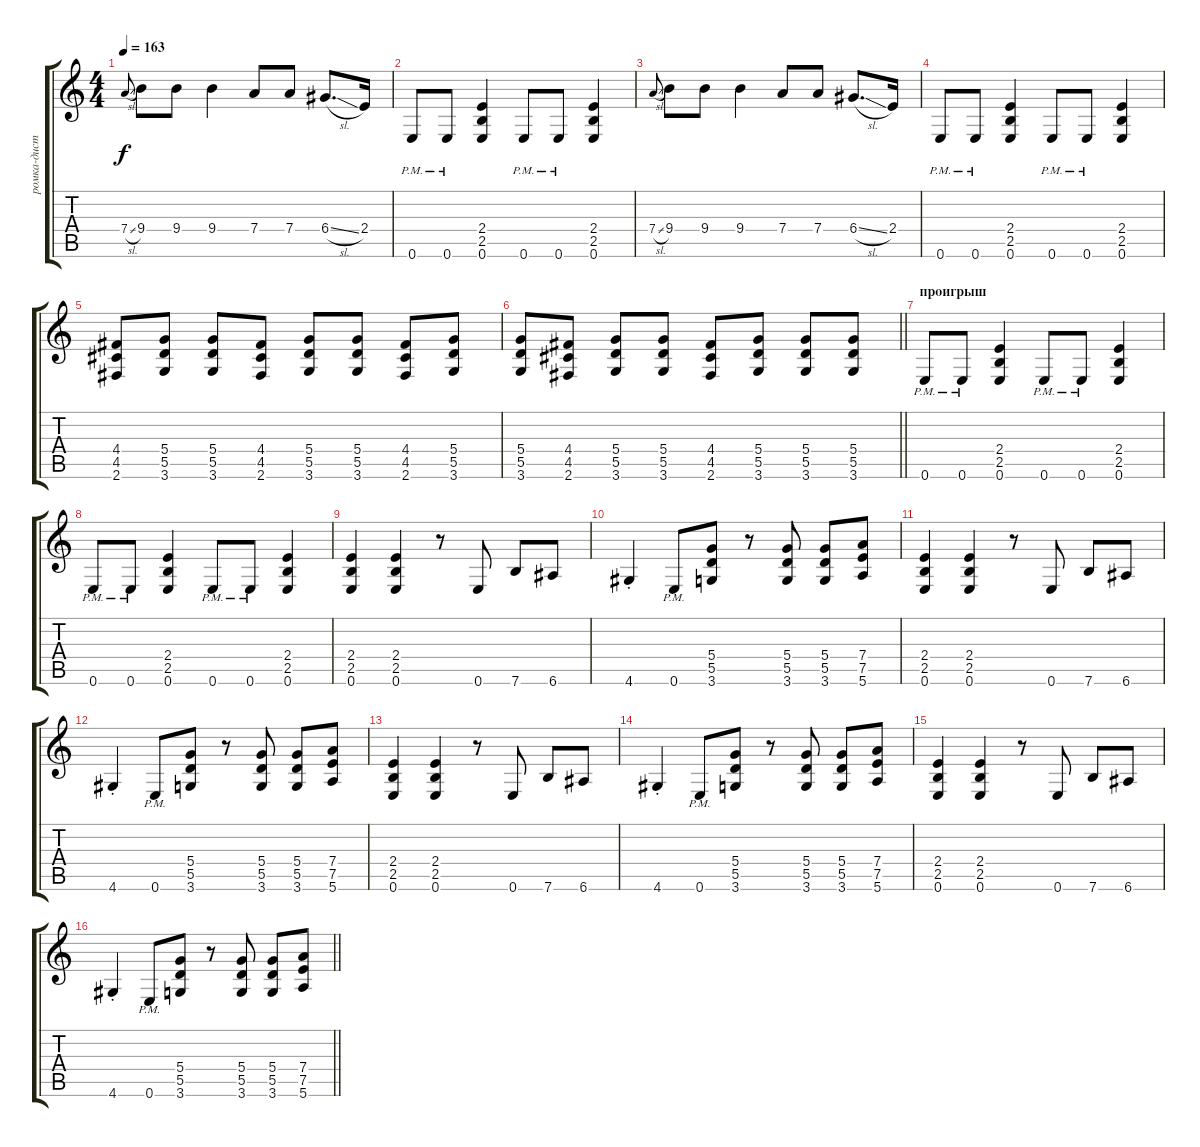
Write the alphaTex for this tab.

\track ("ромка-дисторшн" "ромка-дист") {instrument distortionguitar}
\staff {score tabs}
\tuning (E4 B3 G3 D3 A2 E2) {hide}
\ts (4 4)
\tempo 163
\clef g2
\ks c
7.4{sl}.8{gr onbeat dy f} 9.4.8 9.4.8 9.4.4 7.4.8 7.4.8 6.4{sl}.8{d} 2.4.16 |
0.6{pm}.8 0.6{pm}.8 (2.4 2.5 0.6).4 0.6{pm}.8 0.6{pm}.8 (2.4 2.5 0.6).4 |
7.4{sl}.8{gr onbeat} 9.4.8 9.4.8 9.4.4 7.4.8 7.4.8 6.4{sl}.8{d} 2.4.16 |
0.6{pm}.8 0.6{pm}.8 (2.4 2.5 0.6).4 0.6{pm}.8 0.6{pm}.8 (2.4 2.5 0.6).4 |
(4.4 4.5 2.6).8 (5.4 5.5 3.6).8 (5.4 5.5 3.6).8 (4.4 4.5 2.6).8 (5.4 5.5 3.6).8 (5.4 5.5 3.6).8 (4.4 4.5 2.6).8 (5.4 5.5 3.6).8 |
\barLineRight lightlight
(5.4 5.5 3.6).8 (4.4 4.5 2.6).8 (5.4 5.5 3.6).8 (5.4 5.5 3.6).8 (4.4 4.5 2.6).8 (5.4 5.5 3.6).8 (5.4 5.5 3.6).8 (5.4 5.5 3.6).8 |
\section ("" "проигрыш")
0.6{pm}.8 0.6{pm}.8 (2.4 2.5 0.6).4 0.6{pm}.8 0.6{pm}.8 (2.4 2.5 0.6).4 |
0.6{pm}.8 0.6{pm}.8 (2.4 2.5 0.6).4 0.6{pm}.8 0.6{pm}.8 (2.4 2.5 0.6).4 |
(2.4 2.5 0.6).4 (2.4 2.5 0.6).4 r.8 0.6.8 7.6.8 6.6.8 |
4.6{st}.4 0.6{pm}.8 (5.4 5.5 3.6).8 r.8 (5.4 5.5 3.6).8 (5.4 5.5 3.6).8 (7.4 7.5 5.6).8 |
(2.4 2.5 0.6).4 (2.4 2.5 0.6).4 r.8 0.6.8 7.6.8 6.6.8 |
4.6{st}.4 0.6{pm}.8 (5.4 5.5 3.6).8 r.8 (5.4 5.5 3.6).8 (5.4 5.5 3.6).8 (7.4 7.5 5.6).8 |
(2.4 2.5 0.6).4 (2.4 2.5 0.6).4 r.8 0.6.8 7.6.8 6.6.8 |
4.6{st}.4 0.6{pm}.8 (5.4 5.5 3.6).8 r.8 (5.4 5.5 3.6).8 (5.4 5.5 3.6).8 (7.4 7.5 5.6).8 |
(2.4 2.5 0.6).4 (2.4 2.5 0.6).4 r.8 0.6.8 7.6.8 6.6.8 |
\barLineRight lightlight
4.6{st}.4 0.6{pm}.8 (5.4 5.5 3.6).8 r.8 (5.4 5.5 3.6).8 (5.4 5.5 3.6).8 (7.4 7.5 5.6).8
